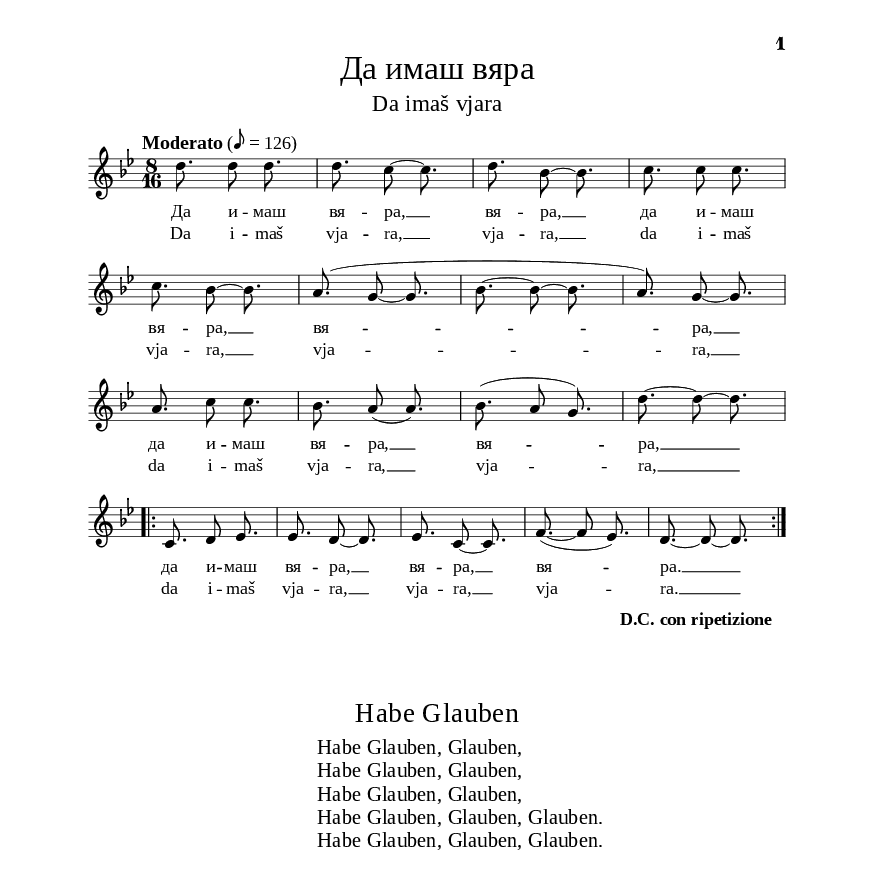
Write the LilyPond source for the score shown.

\version "2.24.3"

% include paper part and global functions
\include "include/globals.ily"

\bookpart {
  \label #'ref110_1
  \tocItem \markup "Да имаш вяра – Da imaš vjara"
  \include "include/bookpart-paper.ily"
  \score {
    \include "include/score-layout.ily"


    \new Voice \relative c' {
      \clef treble
      \key g \minor
      \time 8/16
      \tempoFunc "Moderato" 8 "126"
      \autoBeamOff

      d'8. d8 d8. | % 2
      d8. c8 ~ c8. | % 3
      d8. bes8 ~ bes8. | % 4
      c8. c8 c8. \break | % 5
      c8. bes8 ~ bes8. | % 6
      a8. ( g8 ~ g8. | % 7
      bes8. ~ bes8 ~ bes8. | % 8
      a8. ) g8 ~ g8. \break | % 9
      a8. c8 c8. |
      bes8. a8 ( a8. ) | % 11
      bes8. ( a8 g8. ) | % 12
      d'8. ~ d8 ~ d8. \break | % 13
      \bar ".|:-|"
      c,8. d8 es8. | % 14
      es8. d8 ~ d8. | % 15
      es8. c8 ~ c8. | % 16
      f8. ( ~ f8 es8. ) | % 17
      d8. ~ d8 ~ d8.
      \bar ":|."

    }

    \addlyrics {
      Да и -- маш
      вя -- ра, __ вя -- ра, __ да и -- маш вя -- ра, __ вя --
      ра, __ да и -- маш вя -- ра, __ вя -- ра, __ да и --
      маш вя -- ра, __ вя -- ра, __ вя -- ра. __}
      \addlyrics {
        Da i -- maš
        vja -- ra, __ vja -- ra, __ da i -- maš vja -- ra, __ vja --
        ra, __ da i -- maš vja -- ra, __ vja -- ra, __ da i --
        maš vja -- ra, __ vja -- ra, __ vja -- ra. __}

        \header {
          title = \titleFunc "Да имаш вяра" "Da imaš vjara"
        }

        \midi{}

      } % score

      \markup \empty-one
      \markup \dc-one "D.C. con ripetizione"


      % include foreign translation(s) of the song

      \markup \vspace #3
      \version "2.24.3"

\markup \fill-line { \fontsize #deTitleFontSize "Habe Glauben" }
\markup \null
\markup \null
\markup \abs-fontsize #10 {
  \hspace #30
  \override #`(baseline-skip . ,deCoupletBaselineSkip)

  \column { 
    \line { " " Habe Glauben, Glauben,}
    \line { " " Habe Glauben, Glauben,}
    \line { " " Habe Glauben, Glauben,}
    \line { " " Habe Glauben, Glauben, Glauben. }
    \line { " " Habe Glauben, Glauben, Glauben. }


  }


}


    } % bookpart
